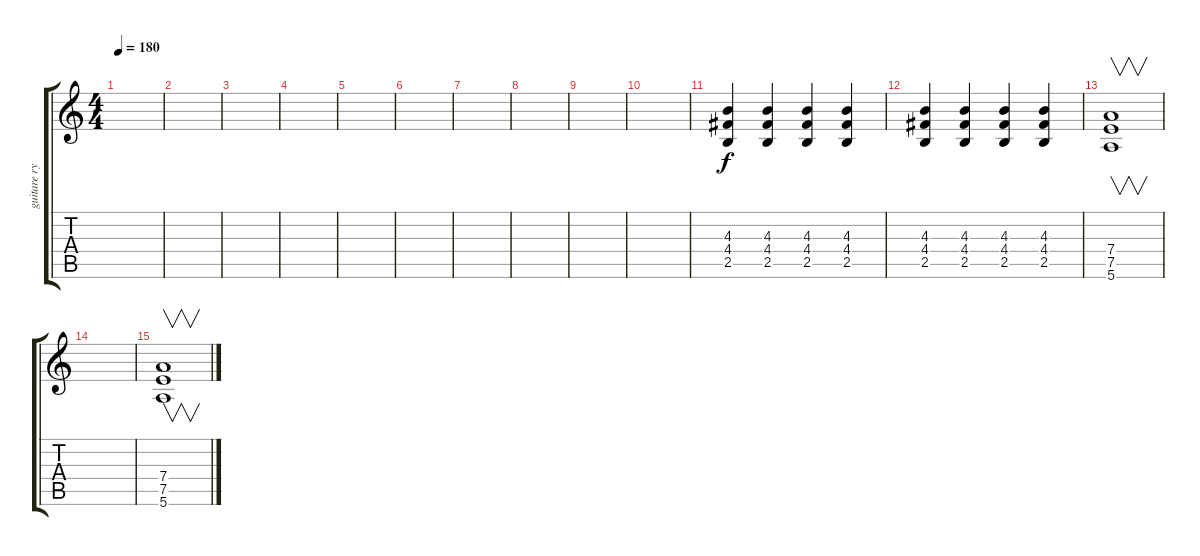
\track ("guitare rythmique 2" "guitare ry") {instrument distortionguitar}
\staff {score tabs}
\tuning (E4 B3 G3 D3 A2 E2) {hide}
\ts (4 4)
\tempo 180
\clef g2
\ks c
|
|
|
|
|
|
|
|
|
|
(4.3 4.4 2.5).4 (4.3 4.4 2.5).4 (4.3 4.4 2.5).4 (4.3 4.4 2.5).4 |
(4.3 4.4 2.5).4 (4.3 4.4 2.5).4 (4.3 4.4 2.5).4 (4.3 4.4 2.5).4 |
(7.4 7.5 5.6).1{v} |
|
(7.4 7.5 5.6).1{v}
